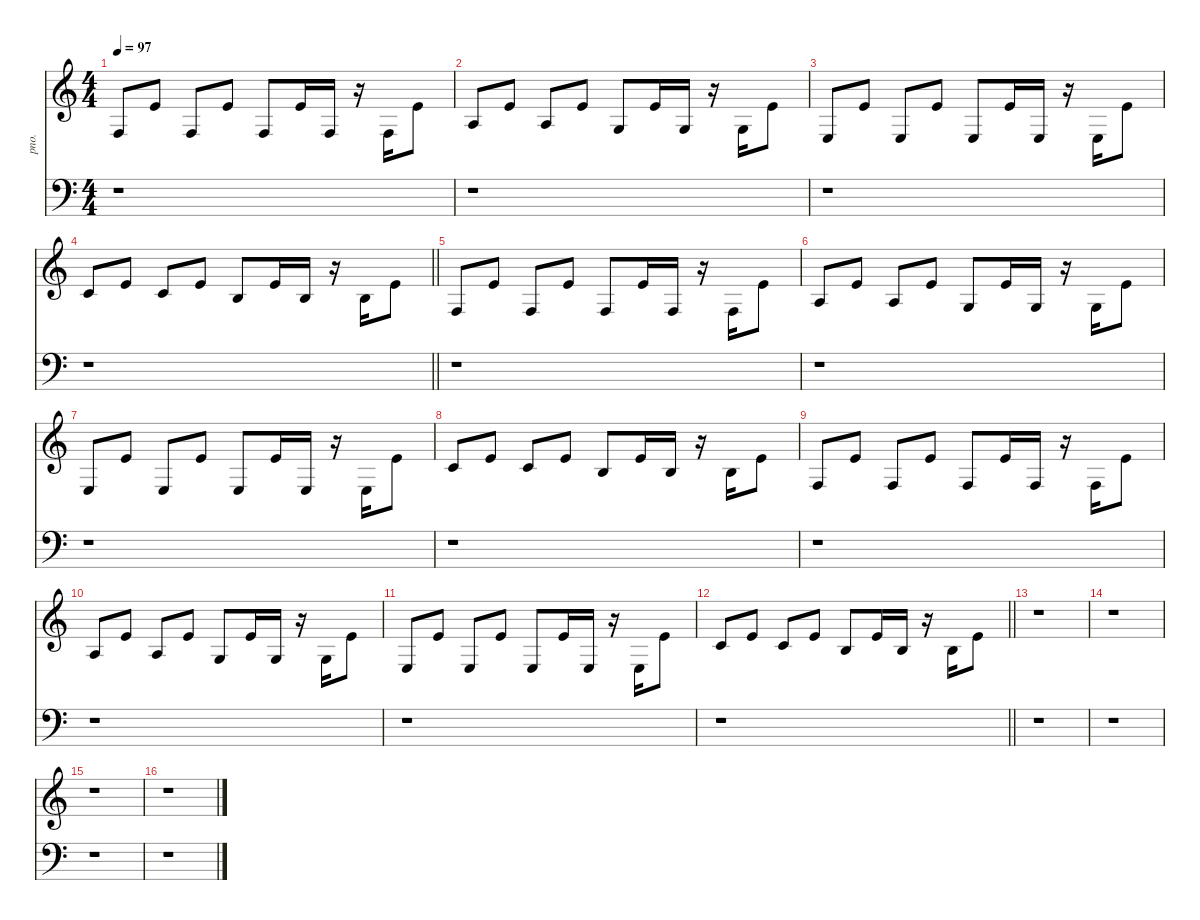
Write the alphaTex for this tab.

\defaultSystemsLayout 4
\hideDynamics
\bracketExtendMode nobrackets
\track ("Acoustic Piano" "pno.") {instrument acousticgrandpiano}
\staff {score}
\tuning (E4 B3 G3 D3 A2 E2)
\ts (4 4)
\tempo 97
\clef g2
\ks c
8.5.8{dy mf instrument acousticgrandpiano beam Up} 9.3.8{beam Up} 8.5.8{beam Up} 9.3.8{beam Up} 8.5.8{beam Up} 9.3.16{beam Up} 8.5.16{beam Up} r.16{beam Down} 8.5.16{beam Up} 9.3.8{beam Up} |
7.4.8{beam Up} 9.3.8{beam Up} 7.4.8{beam Up} 9.3.8{beam Up} 10.5.8{beam Up} 9.3.16{beam Up} 10.5.16{beam Up} r.16{beam Down} 10.5.16{beam Up} 9.3.8{beam Up} |
7.5.8{beam Up} 9.3.8{beam Up} 7.5.8{beam Up} 9.3.8{beam Up} 7.5.8{beam Up} 9.3.16{beam Up} 7.5.16{beam Up} r.16{beam Down} 7.5.16{beam Up} 9.3.8{beam Up} |
\barLineRight lightlight
10.4.8{beam Up} 9.3.8{beam Up} 10.4.8{beam Up} 9.3.8{beam Up} 9.4.8{beam Up} 9.3.16{beam Up} 9.4.16{beam Up} r.16{beam Down} 9.4.16{beam Up} 9.3.8{beam Up} |
8.5.8{beam Up} 9.3.8{beam Up} 8.5.8{beam Up} 9.3.8{beam Up} 8.5.8{beam Up} 9.3.16{beam Up} 8.5.16{beam Up} r.16{beam Down} 8.5.16{beam Up} 9.3.8{beam Up} |
7.4.8{beam Up} 9.3.8{beam Up} 7.4.8{beam Up} 9.3.8{beam Up} 10.5.8{beam Up} 9.3.16{beam Up} 10.5.16{beam Up} r.16{beam Down} 10.5.16{beam Up} 9.3.8{beam Up} |
7.5.8{beam Up} 9.3.8{beam Up} 7.5.8{beam Up} 9.3.8{beam Up} 7.5.8{beam Up} 9.3.16{beam Up} 7.5.16{beam Up} r.16{beam Down} 7.5.16{beam Up} 9.3.8{beam Up} |
10.4.8{beam Up} 9.3.8{beam Up} 10.4.8{beam Up} 9.3.8{beam Up} 9.4.8{beam Up} 9.3.16{beam Up} 9.4.16{beam Up} r.16{beam Down} 9.4.16{beam Up} 9.3.8{beam Up} |
8.5.8{beam Up} 9.3.8{beam Up} 8.5.8{beam Up} 9.3.8{beam Up} 8.5.8{beam Up} 9.3.16{beam Up} 8.5.16{beam Up} r.16{beam Down} 8.5.16{beam Up} 9.3.8{beam Up} |
7.4.8{beam Up} 9.3.8{beam Up} 7.4.8{beam Up} 9.3.8{beam Up} 10.5.8{beam Up} 9.3.16{beam Up} 10.5.16{beam Up} r.16{beam Down} 10.5.16{beam Up} 9.3.8{beam Up} |
7.5.8{beam Up} 9.3.8{beam Up} 7.5.8{beam Up} 9.3.8{beam Up} 7.5.8{beam Up} 9.3.16{beam Up} 7.5.16{beam Up} r.16{beam Down} 7.5.16{beam Up} 9.3.8{beam Up} |
\barLineRight lightlight
10.4.8{beam Up} 9.3.8{beam Up} 10.4.8{beam Up} 9.3.8{beam Up} 9.4.8{beam Up} 9.3.16{beam Up} 9.4.16{beam Up} r.16{beam Down} 9.4.16{beam Up} 9.3.8{beam Up} |
r.1{beam Down} |
r.1{beam Down} |
r.1{beam Down} |
r.1{beam Down}
\staff {score}
\tuning (G2 D2 A1 E1 B0)
\clef f4
\ottava regular
\simile none
\ks c
r.1{dy mf beam Down} |
r.1{beam Down} |
r.1{beam Down} |
\barLineRight lightlight
r.1{beam Down} |
r.1{beam Down} |
r.1{beam Down} |
r.1{beam Down} |
r.1{beam Down} |
r.1{beam Down} |
r.1{beam Down} |
r.1{beam Down} |
\barLineRight lightlight
r.1{beam Down} |
r.1{beam Down} |
r.1{beam Down} |
r.1{beam Down} |
r.1{beam Down}
